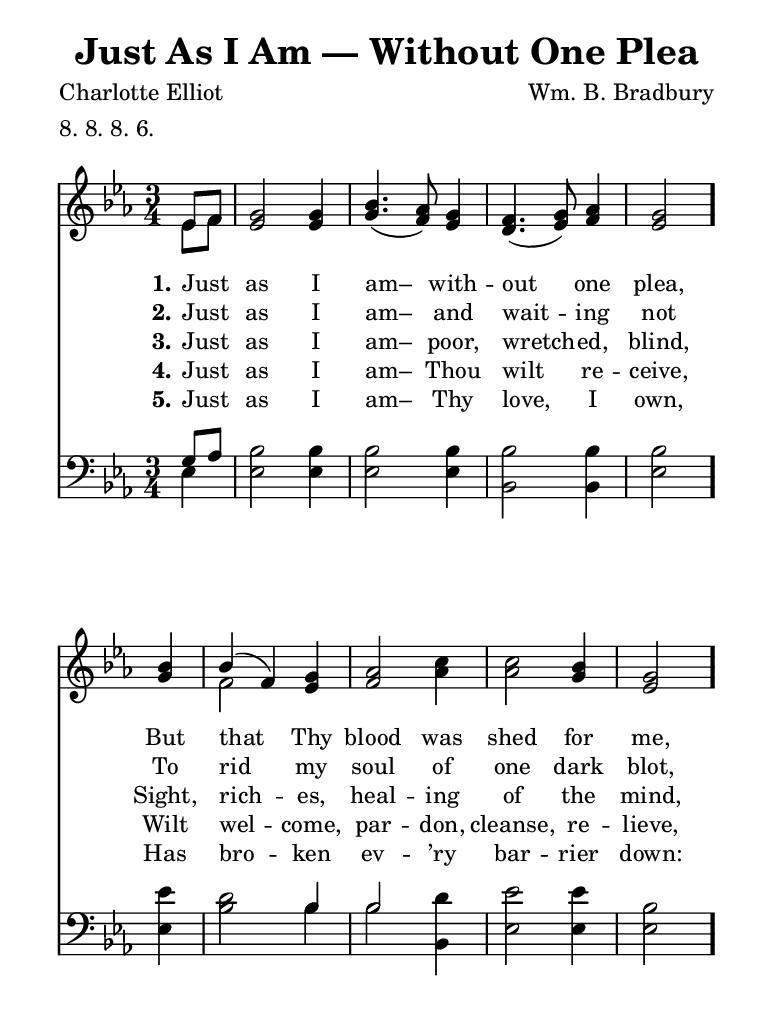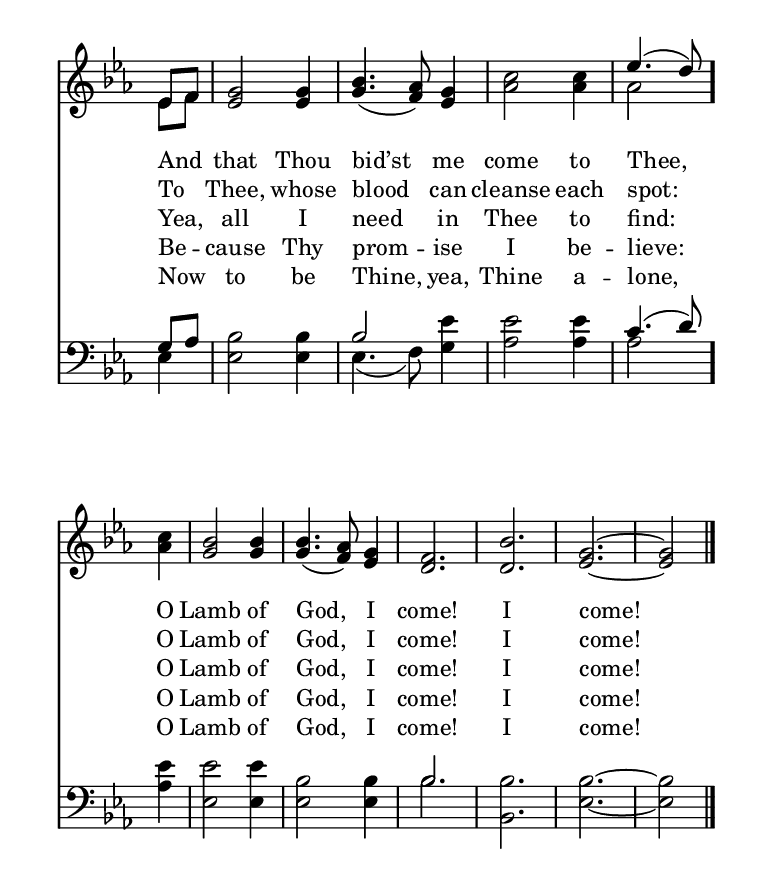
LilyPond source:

\include "common/global.ily"
\paper {
  \include "common/paper.ily"
  ragged-bottom = ##t
  ragged-last-bottom = ##t
  systems-per-page = ##f
  system-system-spacing.padding = 11
}

\header{
  %gospel
  hymnnumber = "44"
  title = "Just As I Am — Without One Plea"
  tunename = "Woodworth"
  meter = "8. 8. 8. 6."
  poet = "Charlotte Elliot"
  composer = "Wm. B. Bradbury"
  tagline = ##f
}

% for fermata in MIDI
ta = { \tempo 4=80 }
tb = { \tempo 4=40 }

patternAA = { c8[ c8] | c2 c4 | c4.( c8) c4 | c4.( c8) c4 | c2       }
patternAB = { c8[ c8] | c2 c4 | c2       c4 | c2       c4 | c2       }
patternAC = { c4      | c2 c4 | c2       c4 | c2       c4 | c2       }
patternAD = { c8[ c8] | c2 c4 | c4.( c8) c4 | c2       c4 | c4.( c8) }
patternAE = { c8[ c8] | c2 c4 | c4.( c8) c4 | c2       c4 | c2       }
patternAF = { c8[ c8] | c2 c4 | c2       c4 | c2       c4 | c4.( c8) }
patternAG = { c4      | c2 c4 | c4.( c8) c4 | c2       c4 | c2       }
patternBA = { c4 | c4( c4) c4 | c2 c4 | c2 c4 | c2 }
patternBB = { c4 | c2      c4 | c2 c4 | c2 c4 | c2 }
patternCA = { c4 | c2 c4 | c4.( c8) c4 | c2. | c2. | c2. ~ | c2 }
patternCB = { c4 | c2 c4 | c2       c4 | c2. | c2. | c2. ~ | c2 }

global = {
  \include "common/overrides.ily"
  \override Staff.TimeSignature.style = #'numbered
  \time 3/4
  \override Score.MetronomeMark.transparent = ##t % hide all fermata changes too
  \ta
  \key ees \major
  \partial 4
  \autoBeamOff
}

notesSoprano = {
\global
\relative c' {

  \changePitch \patternAA { ees f | g g | bes aes g | f g aes | g }
  \changePitch \patternBA { bes | bes f g | aes c | c bes | g }
  \changePitch \patternAD { ees f | g g | bes aes g | c c | ees d }
  \changePitch \patternCA { c | bes bes | bes aes g | f | bes | g | g }

  \bar "|."

}
}

notesAlto = {
\global
\relative e' {

  \changePitch \patternAA { ees f | ees ees | g f ees | d ees f | ees }
  \changePitch \patternBB { g | f ees | f aes | aes g | ees }
  \changePitch \patternAE { ees f | ees ees | g f ees | aes aes | aes }
  \changePitch \patternCA { aes | g g | g f ees | d | d | ees | ees }

}
}

notesTenor = {
\global
\relative a {

  \changePitch \patternAB { g aes | bes bes | bes bes | bes bes | bes }
  \changePitch \patternBB { ees | d bes | bes d | ees ees | bes }
  \changePitch \patternAF { g aes | bes bes | bes ees | ees ees | c d }
  \changePitch \patternCB { ees | ees ees | bes bes | bes | bes | bes | bes }

}
}

notesBass = {
\global
\relative f {

  \changePitch \patternAC { ees | ees ees | ees ees | bes bes | ees }
  \changePitch \patternBB { ees | bes' bes | bes bes, | ees ees | ees }
  \changePitch \patternAG { ees | ees ees | ees f g | aes aes | aes }
  \changePitch \patternCB { aes | ees ees | ees ees | bes' bes, | ees | ees }

}
}

wordsA = \lyricmode {
\set stanza = "1."

Just as I am– with -- out one plea, \bar "."
But that Thy blood was shed for me, \bar "." \break
And that Thou bid’st me come to Thee, \bar "."
O Lamb of God, I come! I come! \bar "." \break

}

wordsB = \lyricmode {
\set stanza = "2."

Just as I am– and wait -- ing not
To rid my soul of one dark blot,
To Thee, whose blood can cleanse each spot:
O Lamb of God, I come! I come!

}

wordsC = \lyricmode {
\set stanza = "3."

Just as I am– poor, wretch -- ed, blind,
Sight, rich -- es, heal -- ing of the mind,
Yea, all I need in Thee to find:
O Lamb of God, I come! I come!

}

wordsD = \lyricmode {
\set stanza = "4."

Just as I am– Thou wilt re -- ceive,
Wilt wel -- come, par -- don, cleanse, re -- lieve,
Be -- cause Thy prom -- ise I be -- lieve:
O Lamb of God, I come! I come!

}

wordsE = \lyricmode {
\set stanza = "5."

Just as I am– Thy love, I own,
Has bro -- ken ev -- ’ry bar -- rier down:
Now to be Thine, yea, Thine a -- lone,
O Lamb of God, I come! I come!

}

\score {
  \context ChoirStaff <<
    \context Staff = upper <<
      \set Staff.autoBeaming = ##f
      \set ChoirStaff.systemStartDelimiter = #'SystemStartBar
      \set ChoirStaff.printPartCombineTexts = ##f
      \partcombine #'(2 . 9) \notesSoprano \notesAlto
      \context NullVoice = sopranos { \voiceOne << \notesSoprano >> }
      \context NullVoice = altos { \voiceTwo << \notesAlto >> }
      \context Lyrics = one   \lyricsto sopranos \wordsA
      \context Lyrics = two   \lyricsto sopranos \wordsB
      \context Lyrics = three \lyricsto sopranos \wordsC
      \context Lyrics = four  \lyricsto sopranos \wordsD
      \context Lyrics = five  \lyricsto sopranos \wordsE
    >>
    \context Staff = men <<
      \set Staff.autoBeaming = ##f
      \clef bass
      \set ChoirStaff.printPartCombineTexts = ##f
      \partcombine #'(2 . 9) \notesTenor \notesBass
      \context NullVoice = tenors { \voiceOne << \notesTenor >> }
      \context NullVoice = basses { \voiceTwo << \notesBass >> }
    >>
  >>
  \layout {
    \include "common/layout.ily"
  }
  \midi{
    \include "common/midi.ily"
  }
}

\version "2.19.49"  % necessary for upgrading to future LilyPond versions.

% vi:set et ts=2 sw=2 ai nocindent syntax=lilypond:
